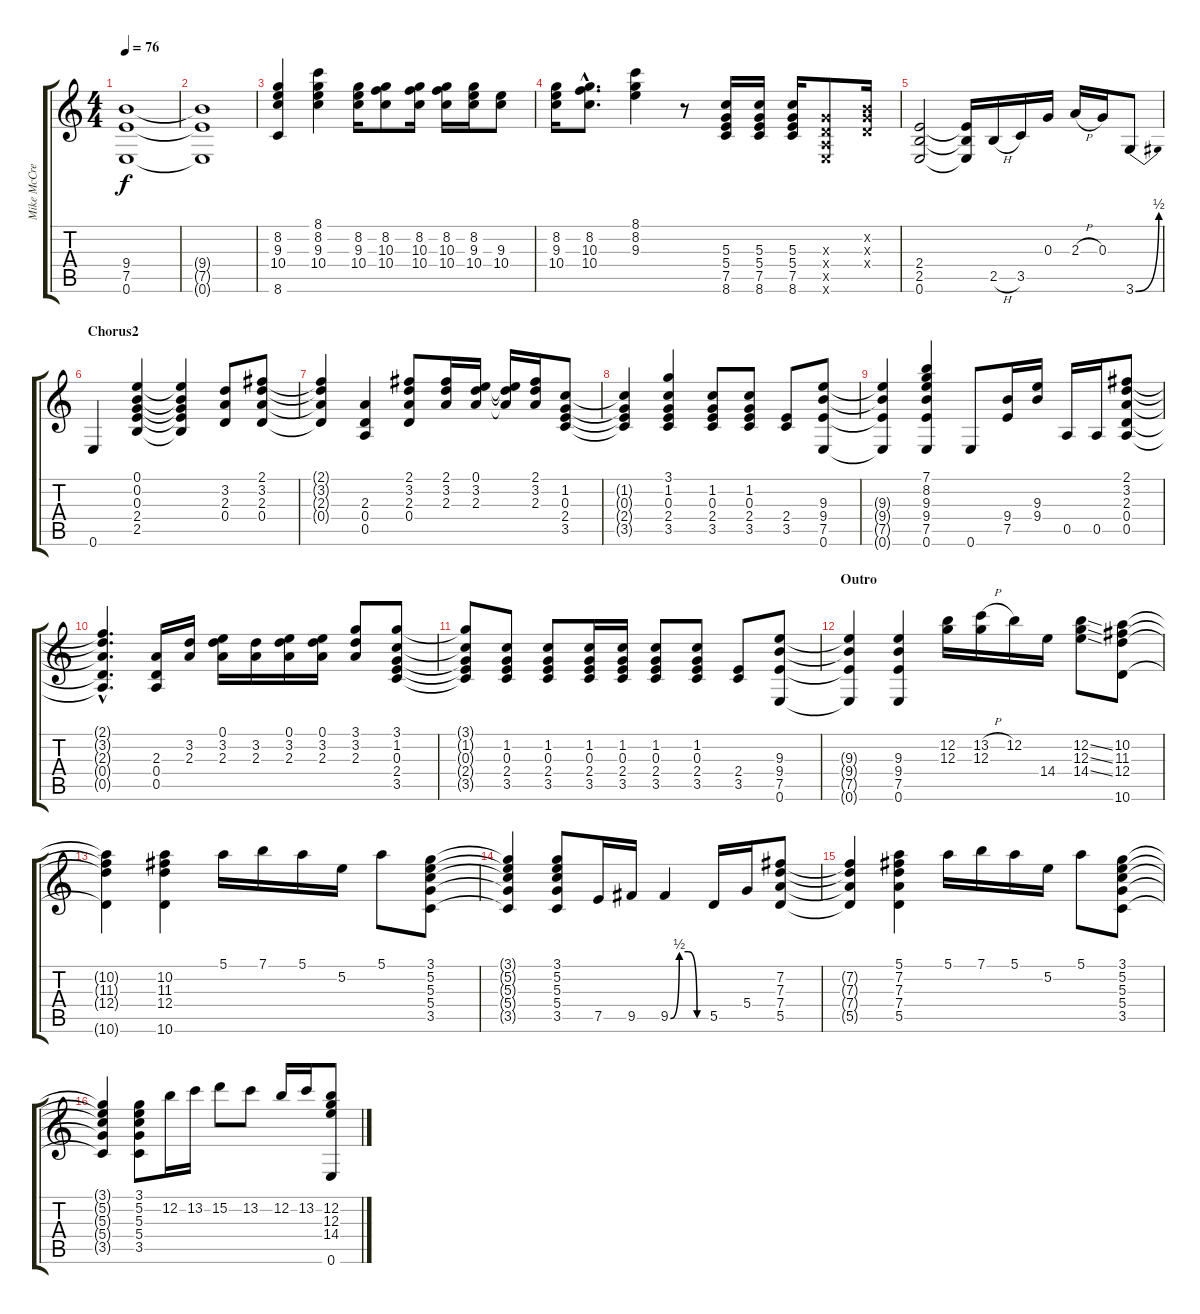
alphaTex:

\track ("Mike McCready (Guitar)" "Mike McCre") {instrument overdrivenguitar}
\staff {score tabs}
\tuning (E4 B3 G3 D3 A2 E2) {hide}
\ts (4 4)
\tempo 76
\clef g2
\ks c
(9.4 7.5 0.6).1{dy f} |
(9.4{t} 7.5{t} 0.6{t}).1 |
(8.2 9.3 10.4 8.6).4 (8.1 8.2 9.3 10.4).4 (8.2 9.3 10.4).16 (8.2 10.3 10.4).8 (8.2 10.3 10.4).16 (8.2 10.3 10.4).16 (8.2 9.3 10.4).16 (9.3 10.4).8 |
(8.2 9.3 10.4).16 (8.2{hac} 10.3{hac} 10.4{hac}).8{d} (8.1 8.2 9.3).4 r.8 (5.3 5.4 7.5 8.6).16 (5.3 5.4 7.5 8.6).16 (5.3 5.4 7.5 8.6).16 (0.3{x} 0.4{x} 0.5{x} 0.6{x}).8 (0.2{x} 0.3{x} 0.4{x}).16 |
(2.4 2.5 0.6).2 (2.4{t} 2.5{t} 0.6{t}).16 2.5{h}.16 3.5.16 0.3.16 2.3{h}.16 0.3.16 3.6{be (bend 0 0 60 2)}.8 |
\section ("" "Chorus2")
0.6.4 (0.1 0.2 0.3 2.4 2.5).4 (0.1{t} 0.2{t} 0.3{t} 2.4{t} 2.5{t}).4 (3.2 2.3 0.4).8 (2.1 3.2 2.3 0.4).8 |
(2.1{t} 3.2{t} 2.3{t} 0.4{t}).4 (2.3 0.4 0.5).4 (2.1 3.2 2.3 0.4).8 (2.1 3.2 2.3).16 (0.1 3.2 2.3).16 (0.1{t} 3.2{t} 2.3{t}).16 (2.1 3.2 2.3).16 (1.2 0.3 2.4 3.5).8 |
(1.2{t} 0.3{t} 2.4{t} 3.5{t}).4 (3.1 1.2 0.3 2.4 3.5).4 (1.2 0.3 2.4 3.5).8 (1.2 0.3 2.4 3.5).8 (2.4 3.5).8 (9.3 9.4 7.5 0.6).8 |
(9.3{t} 9.4{t} 7.5{t} 0.6{t}).4 (7.1 8.2 9.3 9.4 7.5 0.6).4 0.6.8 (9.4 7.5).16 (9.3 9.4).16 0.5.16 0.5.16 (2.1 3.2 2.3 0.4 0.5).8 |
(2.1{hac t} 3.2{hac t} 2.3{hac t} 0.4{hac t} 0.5{hac t}).4{d} (2.3 0.4 0.5).16 (3.2 2.3).16 (0.1 3.2 2.3).16 (3.2 2.3).16 (0.1 3.2 2.3).16 (0.1 3.2 2.3).16 (3.1 3.2 2.3).8 (3.1 1.2 0.3 2.4 3.5).8 |
(3.1{t} 1.2{t} 0.3{t} 2.4{t} 3.5{t}).8 (1.2 0.3 2.4 3.5).8 (1.2 0.3 2.4 3.5).8 (1.2 0.3 2.4 3.5).16 (1.2 0.3 2.4 3.5).16 (1.2 0.3 2.4 3.5).8 (1.2 0.3 2.4 3.5).8 (2.4 3.5).8 (9.3 9.4 7.5 0.6).8 |
\section ("" "Outro")
(9.3{t} 9.4{t} 7.5{t} 0.6{t}).4 (9.3 9.4 7.5 0.6).4 (12.2 12.3).16 (13.2{h} 12.3).16 12.2.16 14.4.16 (12.2{ss} 12.3{ss} 14.4{ss}).8 (10.2 11.3 12.4 10.6).8 |
(10.2{t} 11.3{t} 12.4{t} 10.6{t}).4 (10.2 11.3 12.4 10.6).4 5.1.16 7.1.16 5.1.16 5.2.16 5.1.8 (3.1 5.2 5.3 5.4 3.5).8 |
(3.1{t} 5.2{t} 5.3{t} 5.4{t} 3.5{t}).4 (3.1 5.2 5.3 5.4 3.5).8 7.5.16 9.5.16 9.5{be (custom 0 0 15 2 30 2 45 0 60 0)}.4 5.5.16 5.4.16 (7.2 7.3 7.4 5.5).8 |
(7.2{t} 7.3{t} 7.4{t} 5.5{t}).4 (5.1 7.2 7.3 7.4 5.5).4 5.1.16 7.1.16 5.1.16 5.2.16 5.1.8 (3.1 5.2 5.3 5.4 3.5).8 |
(3.1{t} 5.2{t} 5.3{t} 5.4{t} 3.5{t}).4 (3.1 5.2 5.3 5.4 3.5).8 12.2.16 13.2.16 15.2.8 13.2.8 12.2.16 13.2.16 (12.2 12.3 14.4 0.6).8
